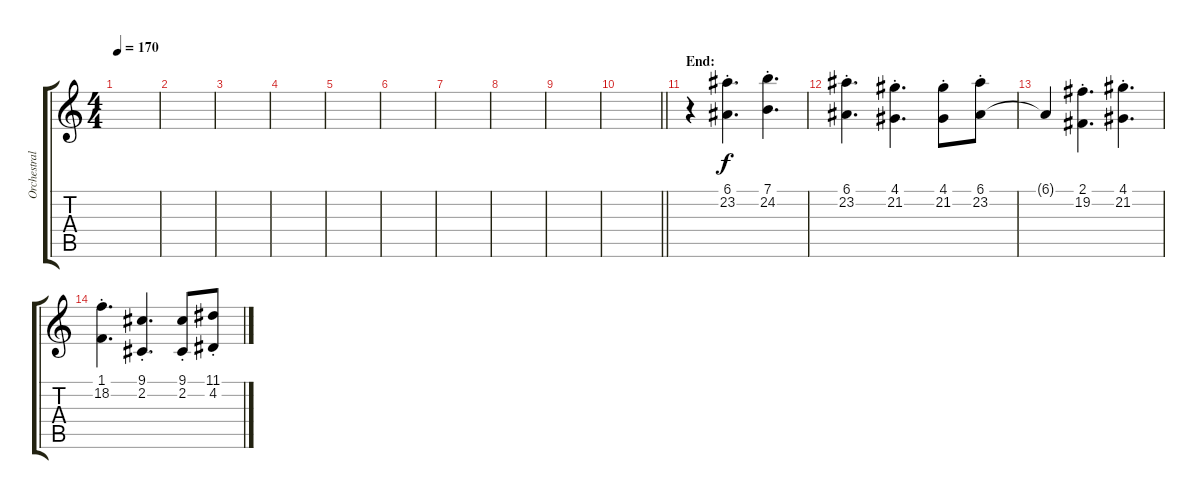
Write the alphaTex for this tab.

\track ("Orchestral Hit" "Orchestral") {instrument orchestrahit}
\staff {score tabs}
\tuning (E4 B3 G3 D3 A2 E2) {hide}
\ts (4 4)
\tempo 170
\clef g2
\ks c
|
|
|
|
|
|
|
|
|
\barLineRight lightlight
|
\section ("" "End:")
r.4 (6.1{st} 23.2{st}).4{d volume 10} (7.1{st} 24.2{st}).4{d} |
(6.1{st} 23.2{st}).4{d} (4.1{st} 21.2{st}).4{d} (4.1{st} 21.2{st}).8 (6.1{st} 23.2{st}).8 |
6.1{t}.4 (2.1{st} 19.2{st}).4{d} (4.1{st} 21.2{st}).4{d} |
(1.1{st} 18.2{st}).4{d} (9.1{st} 2.2{st}).4{d} (9.1{st} 2.2{st}).8 (11.1{st} 4.2{st}).8
